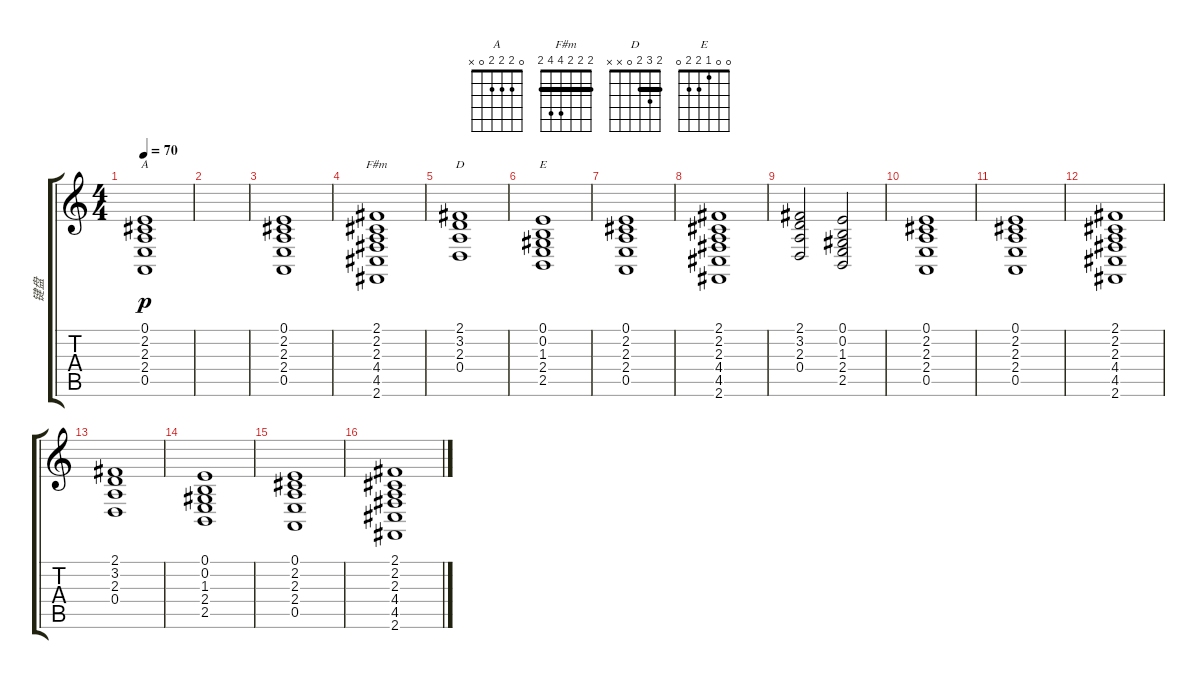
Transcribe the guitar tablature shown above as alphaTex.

\track ("键盘" "键盘") {instrument stringensemble2}
\staff {score tabs}
\tuning (E4 B3 G3 D3 A2 E2) {hide}
\chord ("A" 0 2 2 2 0 x)
\chord ("F#m" 2 2 2 4 4 2) {barre 2}
\chord ("D" 2 3 2 0 x x) {barre 2}
\chord ("E" 0 0 1 2 2 0)
\ts (4 4)
\tempo 70
\clef g2
\ks c
(0.1 2.2 2.3 2.4 0.5).1{ch "A" dy p} |
|
(0.1 2.2 2.3 2.4 0.5).1 |
(2.1 2.2 2.3 4.4 4.5 2.6).1{ch "F#m"} |
(2.1 3.2 2.3 0.4).1{ch "D"} |
(0.1 0.2 1.3 2.4 2.5).1{ch "E"} |
(0.1 2.2 2.3 2.4 0.5).1 |
(2.1 2.2 2.3 4.4 4.5 2.6).1 |
(2.1 3.2 2.3 0.4).2 (0.1 0.2 1.3 2.4 2.5).2 |
(0.1 2.2 2.3 2.4 0.5).1 |
(0.1 2.2 2.3 2.4 0.5).1 |
(2.1 2.2 2.3 4.4 4.5 2.6).1 |
(2.1 3.2 2.3 0.4).1 |
(0.1 0.2 1.3 2.4 2.5).1 |
(0.1 2.2 2.3 2.4 0.5).1 |
(2.1 2.2 2.3 4.4 4.5 2.6).1
